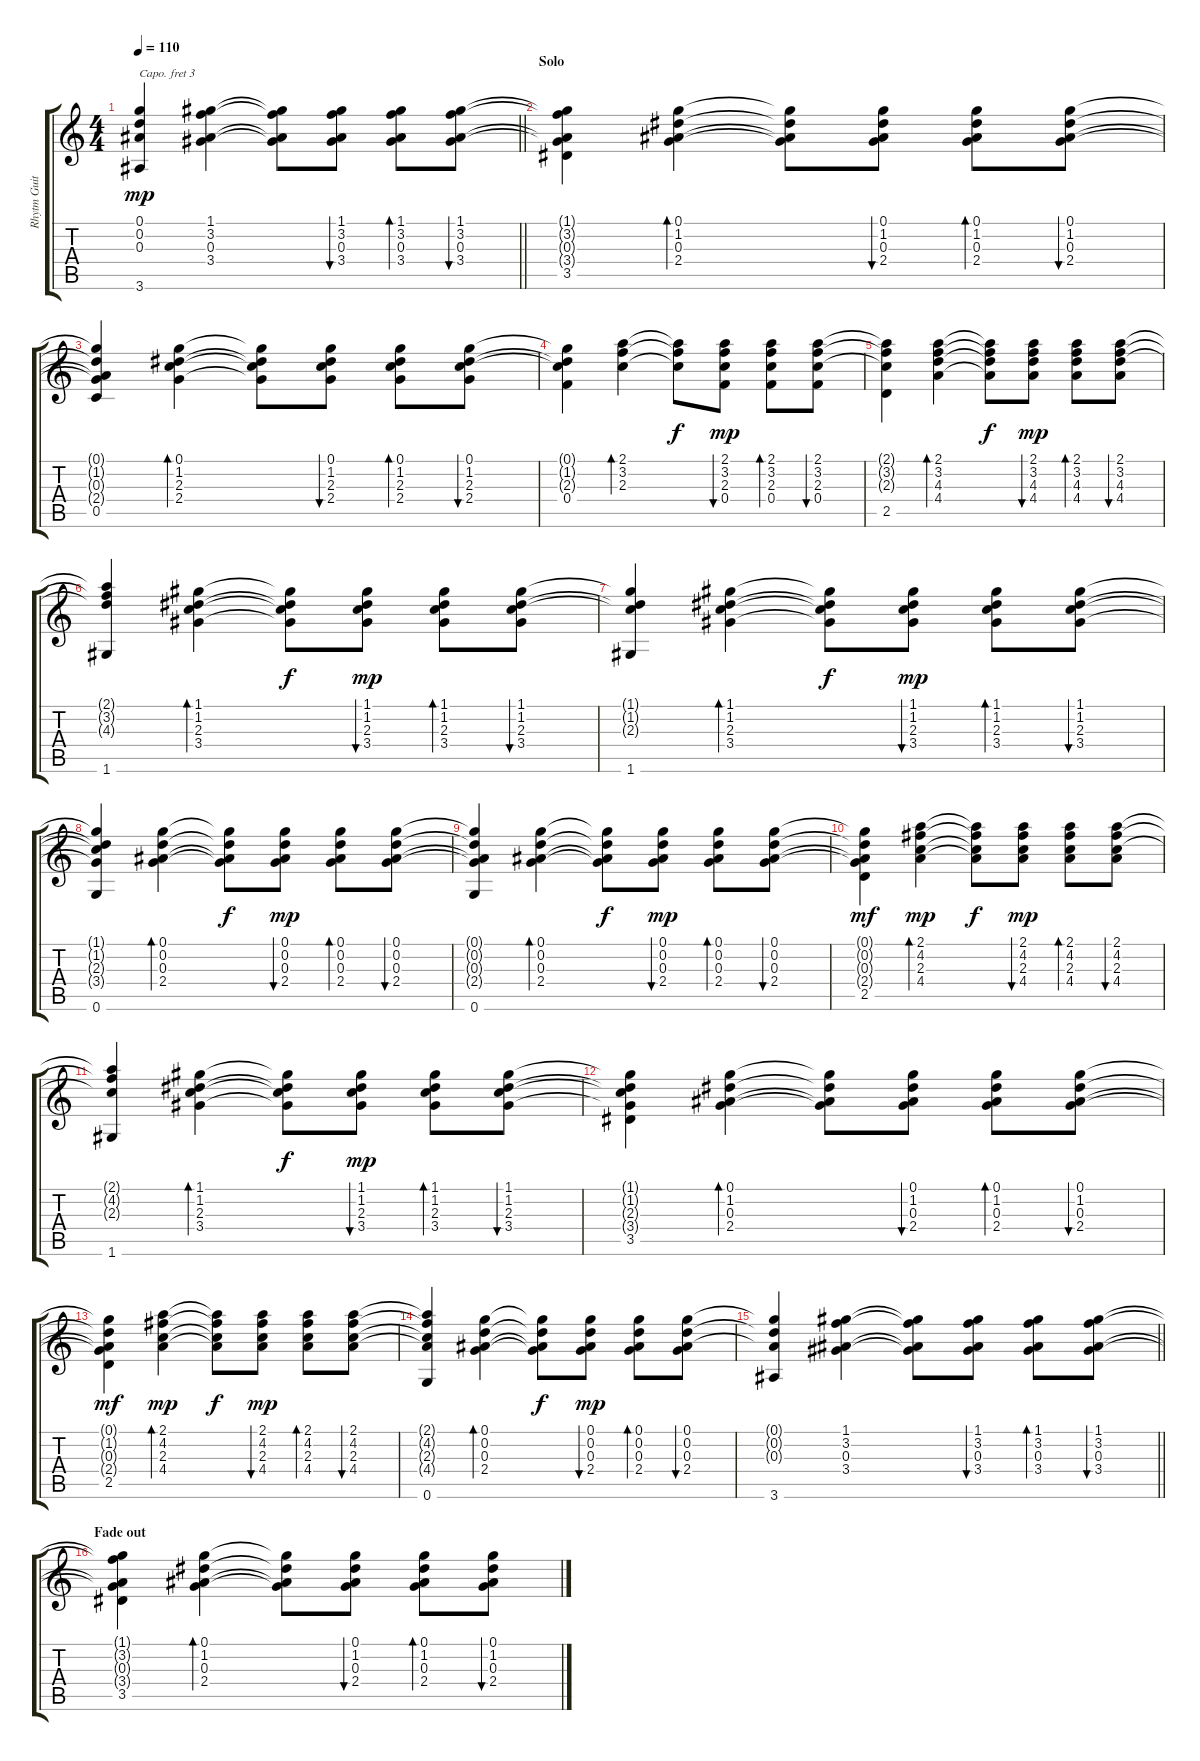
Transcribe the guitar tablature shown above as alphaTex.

\track ("Rhytm Guitar" "Rhytm Guit") {instrument acousticguitarsteel}
\staff {score tabs}
\capo 3
\tuning (E4 B3 G3 D3 A2 E2) {hide}
\ts (4 4)
\tempo 110
\clef g2
\barLineRight lightlight
\ks c
(0.1{t} 0.2{t} 0.3{t} 3.6).4{dy mp} (1.1 3.2 0.3 3.4).4 (1.1{t} 3.2{t} 0.3{t} 3.4{t}).8 (1.1 3.2 0.3 3.4).8{bu 30} (1.1 3.2 0.3 3.4).8{bd 30} (1.1 3.2 0.3 3.4).8{bu 30} |
\section ("" "Solo")
(1.1{t} 3.2{t} 0.3{t} 3.4{t} 3.5).4 (0.1 1.2 0.3 2.4).4{bd 30} (0.1{t} 1.2{t} 0.3{t} 2.4{t}).8 (0.1 1.2 0.3 2.4).8{bu 30} (0.1 1.2 0.3 2.4).8{bd 30} (0.1 1.2 0.3 2.4).8{bu 30} |
(0.1{t} 1.2{t} 0.3{t} 2.4{t} 0.5).4 (0.1 1.2 2.3 2.4).4{bd 30} (0.1{t} 1.2{t} 2.3{t} 2.4{t}).8 (0.1 1.2 2.3 2.4).8{bu 30} (0.1 1.2 2.3 2.4).8{bd 30} (0.1 1.2 2.3 2.4).8{bu 30} |
(0.1{t} 1.2{t} 2.3{t} 0.4).4 (2.1 3.2 2.3).4{bd 30} (2.1{t} 3.2{t} 2.3{t}).8{dy f} (2.1 3.2 2.3 0.4).8{bu 30 dy mp} (2.1 3.2 2.3 0.4).8{bd 30} (2.1 3.2 2.3 0.4).8{bu 30} |
(2.1{t} 3.2{t} 2.3{t} 2.5).4 (2.1 3.2 4.3 4.4).4{bd 30} (2.1{t} 3.2{t} 4.3{t} 4.4{t}).8{dy f} (2.1 3.2 4.3 4.4).8{bu 30 dy mp} (2.1 3.2 4.3 4.4).8{bd 30} (2.1 3.2 4.3 4.4).8{bu 30} |
(2.1{t} 3.2{t} 4.3{t} 1.6).4 (1.1 1.2 2.3 3.4).4{bd 30} (1.1{t} 1.2{t} 2.3{t} 3.4{t}).8{dy f} (1.1 1.2 2.3 3.4).8{bu 30 dy mp} (1.1 1.2 2.3 3.4).8{bd 30} (1.1 1.2 2.3 3.4).8{bu 30} |
(1.1{t} 1.2{t} 2.3{t} 1.6).4 (1.1 1.2 2.3 3.4).4{bd 30} (1.1{t} 1.2{t} 2.3{t} 3.4{t}).8{dy f} (1.1 1.2 2.3 3.4).8{bu 30 dy mp} (1.1 1.2 2.3 3.4).8{bd 30} (1.1 1.2 2.3 3.4).8{bu 30} |
(1.1{t} 1.2{t} 2.3{t} 3.4{t} 0.6).4 (0.1 0.2 0.3 2.4).4{bd 30} (0.1{t} 0.2{t} 0.3{t} 2.4{t}).8{dy f} (0.1 0.2 0.3 2.4).8{bu 30 dy mp} (0.1 0.2 0.3 2.4).8{bd 30} (0.1 0.2 0.3 2.4).8{bu 30} |
(0.1{t} 0.2{t} 0.3{t} 2.4{t} 0.6).4 (0.1 0.2 0.3 2.4).4{bd 30} (0.1{t} 0.2{t} 0.3{t} 2.4{t}).8{dy f} (0.1 0.2 0.3 2.4).8{bu 30 dy mp} (0.1 0.2 0.3 2.4).8{bd 30} (0.1 0.2 0.3 2.4).8{bu 30} |
(0.1{t} 0.2{t} 0.3{t} 2.4{t} 2.5).4{dy mf} (2.1 4.2 2.3 4.4).4{bd 30 dy mp} (2.1{t} 4.2{t} 2.3{t} 4.4{t}).8{dy f} (2.1 4.2 2.3 4.4).8{bu 30 dy mp} (2.1 4.2 2.3 4.4).8{bd 30} (2.1 4.2 2.3 4.4).8{bu 30} |
(2.1{t} 4.2{t} 2.3{t} 1.6).4 (1.1 1.2 2.3 3.4).4{bd 30} (1.1{t} 1.2{t} 2.3{t} 3.4{t}).8{dy f} (1.1 1.2 2.3 3.4).8{bu 30 dy mp} (1.1 1.2 2.3 3.4).8{bd 30} (1.1 1.2 2.3 3.4).8{bu 30} |
(1.1{t} 1.2{t} 2.3{t} 3.4{t} 3.5).4 (0.1 1.2 0.3 2.4).4{bd 30} (0.1{t} 1.2{t} 0.3{t} 2.4{t}).8 (0.1 1.2 0.3 2.4).8{bu 30} (0.1 1.2 0.3 2.4).8{bd 30} (0.1 1.2 0.3 2.4).8{bu 30} |
(0.1{t} 1.2{t} 0.3{t} 2.4{t} 2.5).4{dy mf} (2.1 4.2 2.3 4.4).4{bd 30 dy mp} (2.1{t} 4.2{t} 2.3{t} 4.4{t}).8{dy f} (2.1 4.2 2.3 4.4).8{bu 30 dy mp} (2.1 4.2 2.3 4.4).8{bd 30} (2.1 4.2 2.3 4.4).8{bu 30} |
(2.1{t} 4.2{t} 2.3{t} 4.4{t} 0.6).4 (0.1 0.2 0.3 2.4).4{bd 30} (0.1{t} 0.2{t} 0.3{t} 2.4{t}).8{dy f} (0.1 0.2 0.3 2.4).8{bu 30 dy mp} (0.1 0.2 0.3 2.4).8{bd 30} (0.1 0.2 0.3 2.4).8{bu 30} |
\barLineRight lightlight
(0.1{t} 0.2{t} 0.3{t} 3.6).4 (1.1 3.2 0.3 3.4).4 (1.1{t} 3.2{t} 0.3{t} 3.4{t}).8 (1.1 3.2 0.3 3.4).8{bu 30} (1.1 3.2 0.3 3.4).8{bd 30} (1.1 3.2 0.3 3.4).8{bu 30} |
\section ("" "Fade out")
(1.1{t} 3.2{t} 0.3{t} 3.4{t} 3.5).4 (0.1 1.2 0.3 2.4).4{bd 30} (0.1{t} 1.2{t} 0.3{t} 2.4{t}).8 (0.1 1.2 0.3 2.4).8{bu 30} (0.1 1.2 0.3 2.4).8{bd 30} (0.1 1.2 0.3 2.4).8{bu 30}
